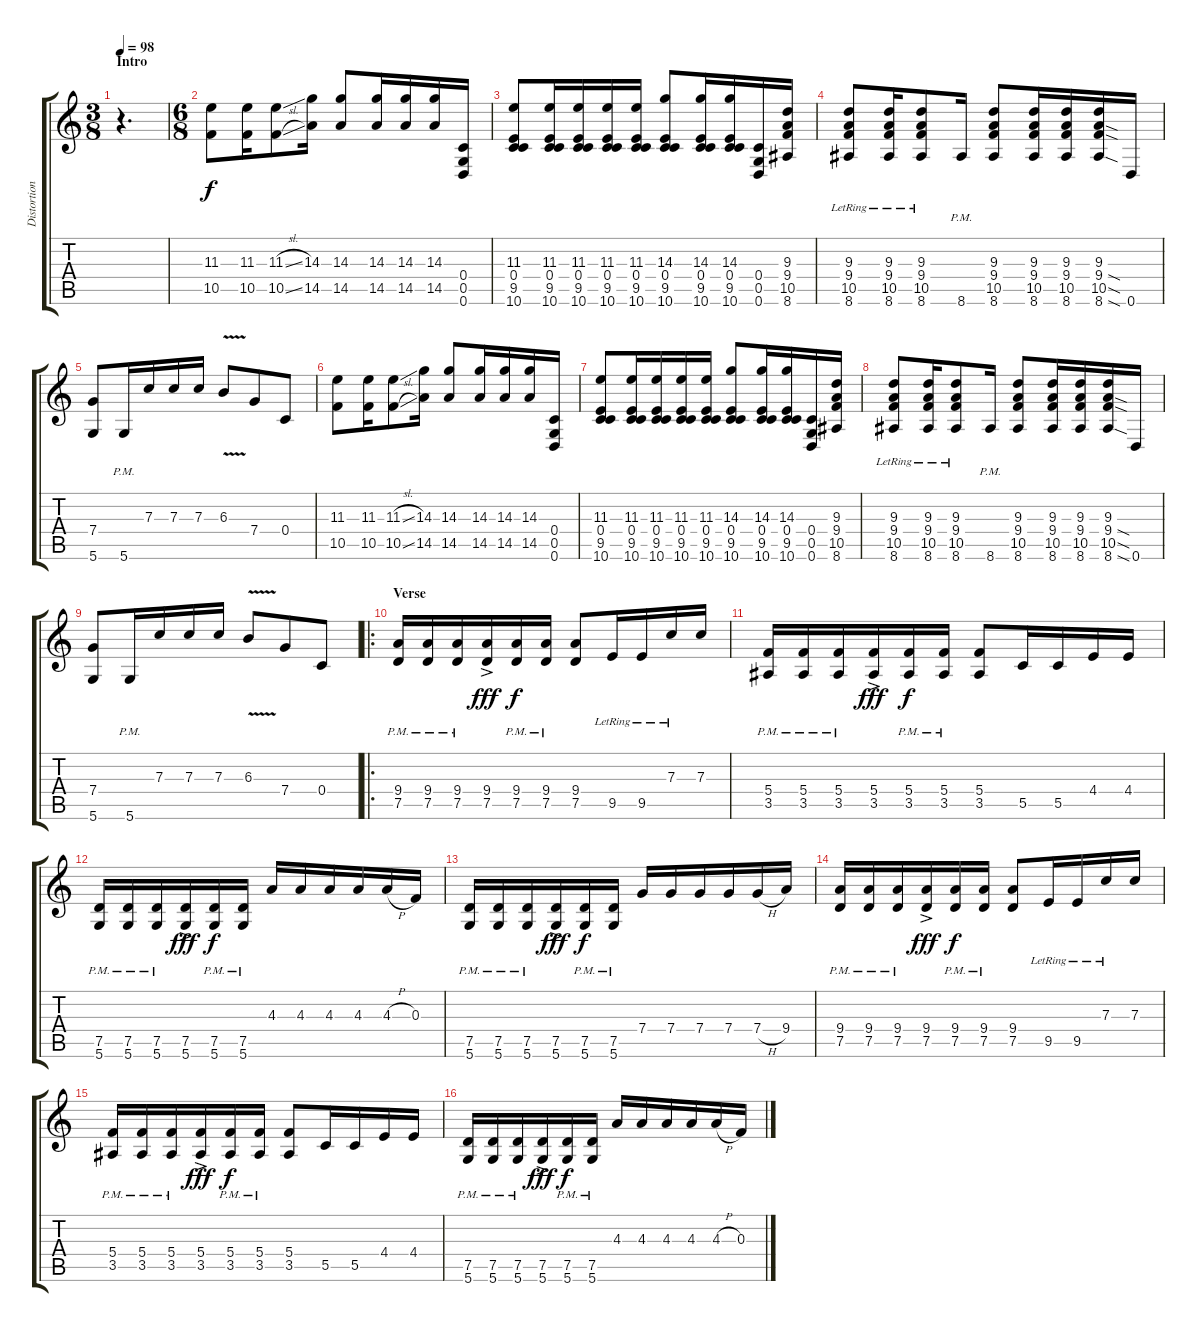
\track ("Distortion 2" "Distortion") {instrument distortionguitar}
\staff {score tabs}
\tuning (D4 A3 F3 C3 G2 D2) {hide}
\ts (3 8)
\section ("" "Intro")
\tempo 98
\clef g2
\ks c
r.4{d dy f instrument distortionguitar} |
\ts (6 8)
(11.3 10.5).8 (11.3 10.5).16 (11.3{sl} 10.5{sl}).8 (14.3 14.5).16 (14.3 14.5).8 (14.3 14.5).16 (14.3 14.5).16 (14.3 14.5).16 (0.4 0.5 0.6).16 |
(11.3 0.4 9.5 10.6).8 (11.3 0.4 9.5 10.6).16 (11.3 0.4 9.5 10.6).16 (11.3 0.4 9.5 10.6).16 (11.3 0.4 9.5 10.6).16 (14.3 0.4 9.5 10.6).8 (14.3 0.4 9.5 10.6).16 (14.3 0.4 9.5 10.6).16 (0.4 0.5 0.6).16 (9.3 9.4 10.5 8.6).16 |
(9.3{lr} 9.4{lr} 10.5{lr} 8.6{lr}).8 (9.3{lr} 9.4{lr} 10.5{lr} 8.6{lr}).16 (9.3{lr} 9.4{lr} 10.5{lr} 8.6{lr}).8 8.6{pm}.16 (9.3 9.4 10.5 8.6).8 (9.3 9.4 10.5 8.6).16 (9.3 9.4 10.5 8.6).16 (9.3 9.4{sod} 10.5{sod} 8.6{sod}).16 0.6.16 |
(7.4 5.6).8 5.6{pm}.16 7.3.16 7.3.16 7.3.16 6.3{v}.8 7.4.8 0.4.8 |
(11.3 10.5).8 (11.3 10.5).16 (11.3{sl} 10.5{sl}).8 (14.3 14.5).16 (14.3 14.5).8 (14.3 14.5).16 (14.3 14.5).16 (14.3 14.5).16 (0.4 0.5 0.6).16 |
(11.3 0.4 9.5 10.6).8 (11.3 0.4 9.5 10.6).16 (11.3 0.4 9.5 10.6).16 (11.3 0.4 9.5 10.6).16 (11.3 0.4 9.5 10.6).16 (14.3 0.4 9.5 10.6).8 (14.3 0.4 9.5 10.6).16 (14.3 0.4 9.5 10.6).16 (0.4 0.5 0.6).16 (9.3 9.4 10.5 8.6).16 |
(9.3{lr} 9.4{lr} 10.5{lr} 8.6{lr}).8 (9.3{lr} 9.4{lr} 10.5{lr} 8.6{lr}).16 (9.3{lr} 9.4{lr} 10.5{lr} 8.6{lr}).8 8.6{pm}.16 (9.3 9.4 10.5 8.6).8 (9.3 9.4 10.5 8.6).16 (9.3 9.4 10.5 8.6).16 (9.3 9.4{sod} 10.5{sod} 8.6{sod}).16 0.6.16 |
(7.4 5.6).8 5.6{pm}.16 7.3.16 7.3.16 7.3.16 6.3{v}.8 7.4.8 0.4.8 |
\ro
\section ("" "Verse")
(9.4{pm} 7.5{pm}).16 (9.4{pm} 7.5{pm}).16 (9.4{pm} 7.5{pm}).16 (9.4{ac} 7.5{ac}).16{dy fff} (9.4{pm} 7.5{pm}).16{dy f} (9.4{pm} 7.5{pm}).16 (9.4 7.5).8 9.5{lr}.16 9.5{lr}.16 7.3{lr}.16 7.3.16 |
(5.4{pm} 3.5{pm}).16 (5.4{pm} 3.5{pm}).16 (5.4{pm} 3.5{pm}).16 (5.4{ac} 3.5{ac}).16{dy fff} (5.4{pm} 3.5{pm}).16{dy f} (5.4{pm} 3.5{pm}).16 (5.4 3.5).8 5.5.16 5.5.16 4.4.16 4.4.16 |
(7.5{pm} 5.6{pm}).16 (7.5{pm} 5.6{pm}).16 (7.5{pm} 5.6{pm}).16 (7.5{ac} 5.6{ac}).16{dy fff} (7.5{pm} 5.6{pm}).16{dy f} (7.5{pm} 5.6{pm}).16 4.3.16 4.3.16 4.3.16 4.3.16 4.3{h}.16 0.3.16 |
(7.5{pm} 5.6{pm}).16 (7.5{pm} 5.6{pm}).16 (7.5{pm} 5.6{pm}).16 (7.5{ac} 5.6{ac}).16{dy fff} (7.5{pm} 5.6{pm}).16{dy f} (7.5{pm} 5.6{pm}).16 7.4.16 7.4.16 7.4.16 7.4.16 7.4{h}.16 9.4.16 |
(9.4{pm} 7.5{pm}).16 (9.4{pm} 7.5{pm}).16 (9.4{pm} 7.5{pm}).16 (9.4{ac} 7.5{ac}).16{dy fff} (9.4{pm} 7.5{pm}).16{dy f} (9.4{pm} 7.5{pm}).16 (9.4 7.5).8 9.5{lr}.16 9.5{lr}.16 7.3{lr}.16 7.3.16 |
(5.4{pm} 3.5{pm}).16 (5.4{pm} 3.5{pm}).16 (5.4{pm} 3.5{pm}).16 (5.4{ac} 3.5{ac}).16{dy fff} (5.4{pm} 3.5{pm}).16{dy f} (5.4{pm} 3.5{pm}).16 (5.4 3.5).8 5.5.16 5.5.16 4.4.16 4.4.16 |
(7.5{pm} 5.6{pm}).16 (7.5{pm} 5.6{pm}).16 (7.5{pm} 5.6{pm}).16 (7.5{ac} 5.6{ac}).16{dy fff} (7.5{pm} 5.6{pm}).16{dy f} (7.5{pm} 5.6{pm}).16 4.3.16 4.3.16 4.3.16 4.3.16 4.3{h}.16 0.3.16
